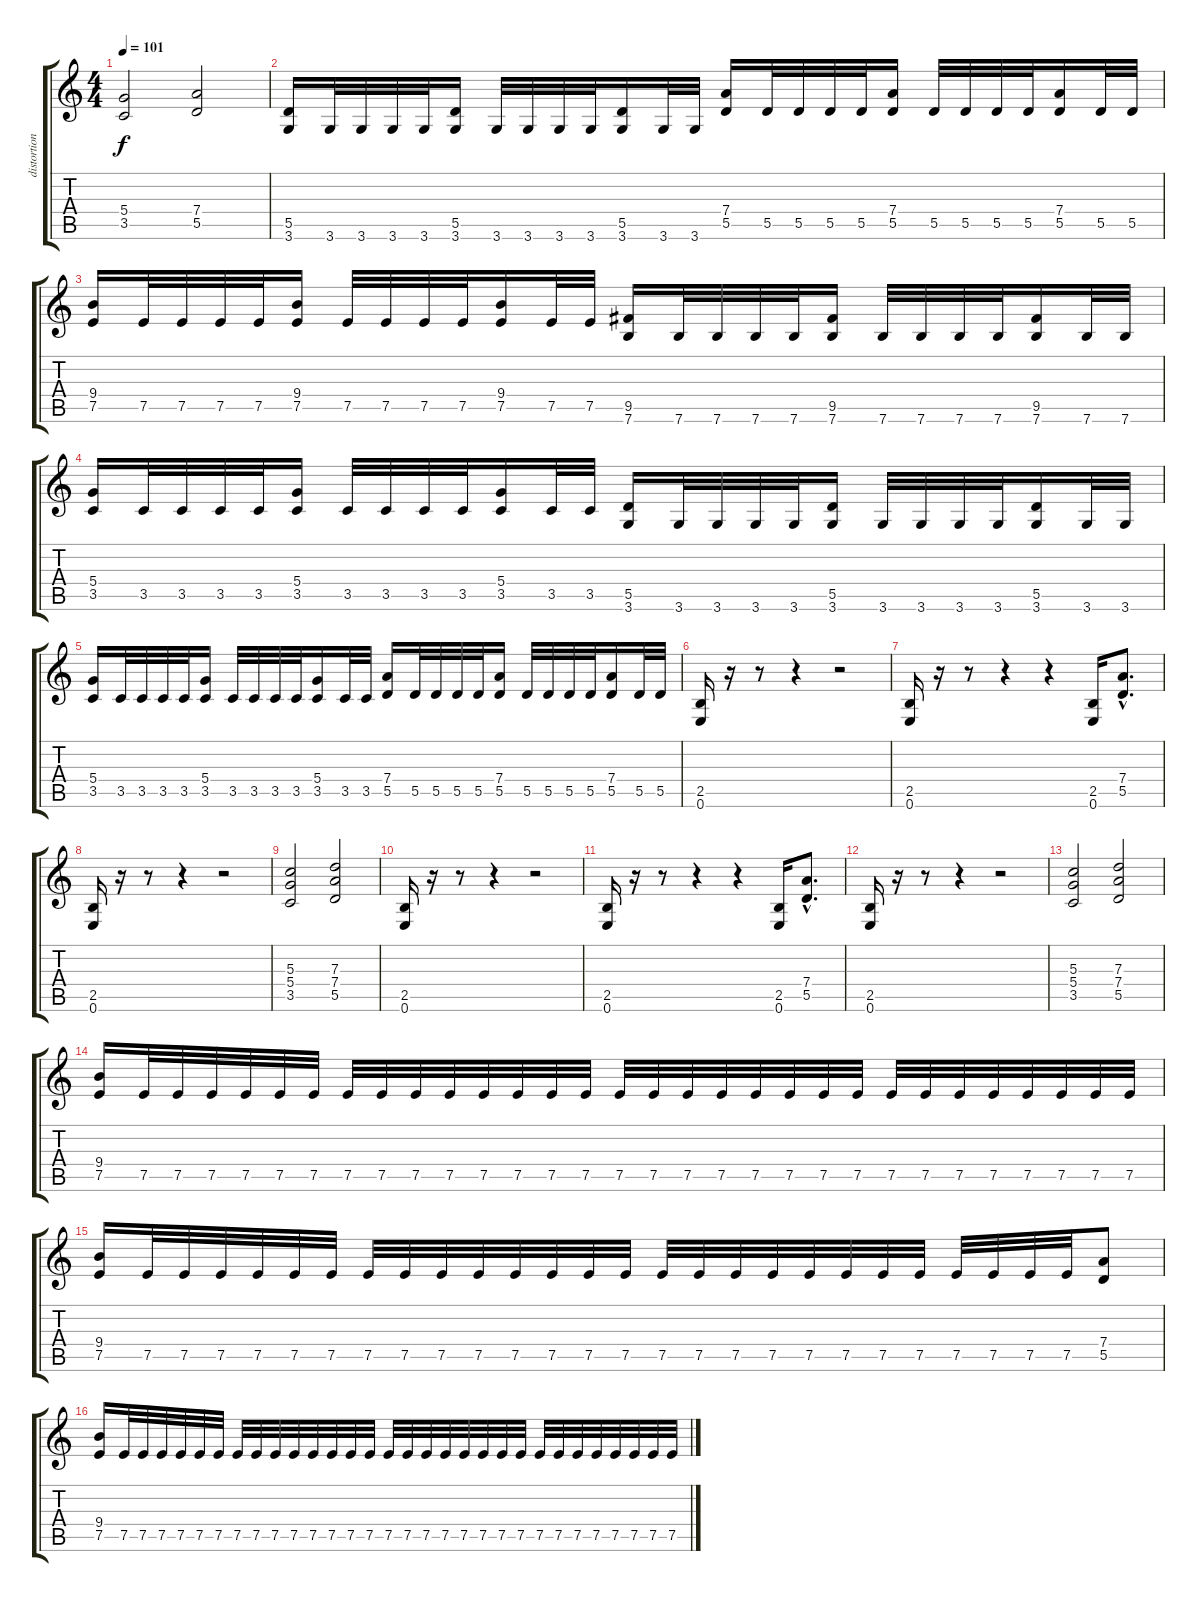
\track ("distortion" "distortion") {instrument distortionguitar}
\staff {score tabs}
\tuning (E4 B3 G3 D3 A2 E2) {hide}
\ts (4 4)
\tempo 101
\clef g2
\ks c
(5.4 3.5).2{dy f} (7.4 5.5).2 |
(5.5 3.6).16 3.6.32 3.6.32 3.6.32 3.6.32 (5.5 3.6).16 3.6.32 3.6.32 3.6.32 3.6.32 (5.5 3.6).16 3.6.32 3.6.32 (7.4 5.5).16 5.5.32 5.5.32 5.5.32 5.5.32 (7.4 5.5).16 5.5.32 5.5.32 5.5.32 5.5.32 (7.4 5.5).16 5.5.32 5.5.32 |
(9.4 7.5).16 7.5.32 7.5.32 7.5.32 7.5.32 (9.4 7.5).16 7.5.32 7.5.32 7.5.32 7.5.32 (9.4 7.5).16 7.5.32 7.5.32 (9.5 7.6).16 7.6.32 7.6.32 7.6.32 7.6.32 (9.5 7.6).16 7.6.32 7.6.32 7.6.32 7.6.32 (9.5 7.6).16 7.6.32 7.6.32 |
(5.4 3.5).16 3.5.32 3.5.32 3.5.32 3.5.32 (5.4 3.5).16 3.5.32 3.5.32 3.5.32 3.5.32 (5.4 3.5).16 3.5.32 3.5.32 (5.5 3.6).16 3.6.32 3.6.32 3.6.32 3.6.32 (5.5 3.6).16 3.6.32 3.6.32 3.6.32 3.6.32 (5.5 3.6).16 3.6.32 3.6.32 |
(5.4 3.5).16 3.5.32 3.5.32 3.5.32 3.5.32 (5.4 3.5).16 3.5.32 3.5.32 3.5.32 3.5.32 (5.4 3.5).16 3.5.32 3.5.32 (7.4 5.5).16 5.5.32 5.5.32 5.5.32 5.5.32 (7.4 5.5).16 5.5.32 5.5.32 5.5.32 5.5.32 (7.4 5.5).16 5.5.32 5.5.32 |
(2.5 0.6).16 r.16 r.8 r.4 r.2 |
(2.5 0.6).16 r.16 r.8 r.4 r.4 (2.5 0.6).16 (7.4{hac} 5.5{hac}).8{d} |
(2.5 0.6).16 r.16 r.8 r.4 r.2 |
(5.3 5.4 3.5).2 (7.3 7.4 5.5).2 |
(2.5 0.6).16 r.16 r.8 r.4 r.2 |
(2.5 0.6).16 r.16 r.8 r.4 r.4 (2.5 0.6).16 (7.4{hac} 5.5{hac}).8{d} |
(2.5 0.6).16 r.16 r.8 r.4 r.2 |
(5.3 5.4 3.5).2 (7.3 7.4 5.5).2 |
(9.4 7.5).16 7.5.32 7.5.32 7.5.32 7.5.32 7.5.32 7.5.32 7.5.32 7.5.32 7.5.32 7.5.32 7.5.32 7.5.32 7.5.32 7.5.32 7.5.32 7.5.32 7.5.32 7.5.32 7.5.32 7.5.32 7.5.32 7.5.32 7.5.32 7.5.32 7.5.32 7.5.32 7.5.32 7.5.32 7.5.32 7.5.32 |
(9.4 7.5).16 7.5.32 7.5.32 7.5.32 7.5.32 7.5.32 7.5.32 7.5.32 7.5.32 7.5.32 7.5.32 7.5.32 7.5.32 7.5.32 7.5.32 7.5.32 7.5.32 7.5.32 7.5.32 7.5.32 7.5.32 7.5.32 7.5.32 7.5.32 7.5.32 7.5.32 7.5.32 (7.4 5.5).8 |
(9.4 7.5).16 7.5.32 7.5.32 7.5.32 7.5.32 7.5.32 7.5.32 7.5.32 7.5.32 7.5.32 7.5.32 7.5.32 7.5.32 7.5.32 7.5.32 7.5.32 7.5.32 7.5.32 7.5.32 7.5.32 7.5.32 7.5.32 7.5.32 7.5.32 7.5.32 7.5.32 7.5.32 7.5.32 7.5.32 7.5.32 7.5.32
